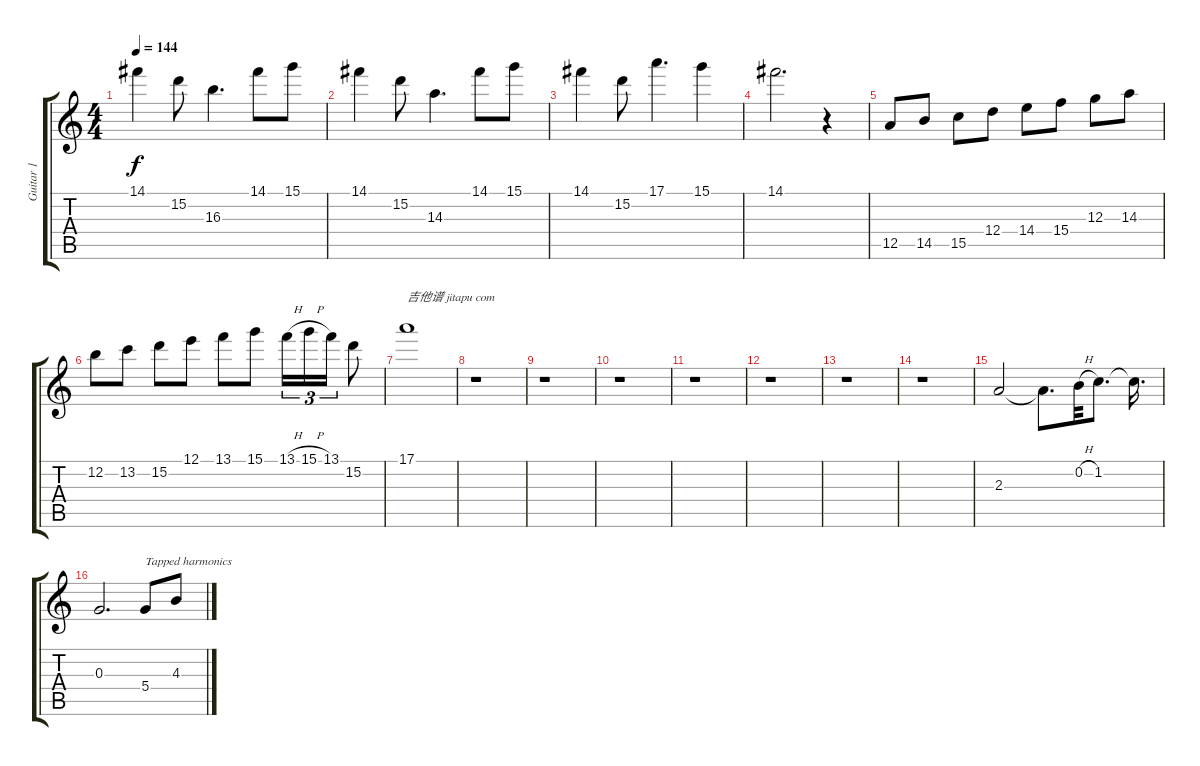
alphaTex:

\track ("Guitar 1" "Guitar 1") {instrument electricguitarclean}
\staff {score tabs}
\tuning (E4 B3 G3 D3 A2 E2) {hide}
\ts (4 4)
\tempo 144
\clef g2
\ks c
14.1.4{dy f} 15.2.8 16.3.4{d} 14.1.8 15.1.8 |
14.1.4 15.2.8 14.3.4{d} 14.1.8 15.1.8 |
14.1.4 15.2.8 17.1.4{d} 15.1.4 |
14.1.2{d} r.4 |
12.5.8 14.5.8 15.5.8 12.4.8 14.4.8 15.4.8 12.3.8 14.3.8 |
12.2.8 13.2.8 15.2.8 12.1.8 13.1.8 15.1.8 13.1{h}.16{tu (3 2)} 15.1{h}.16{tu (3 2)} 13.1.16{tu (3 2)} 15.2.8 |
17.1.1{txt "吉他谱 jitapu com"} |
r.1 |
r.1 |
r.1 |
r.1 |
r.1 |
r.1 |
r.1 |
2.3.2 2.3{t}.8{d} 0.2{h}.32 1.2.8{d} 1.2{t}.16{d} |
0.3.2{d} 5.4.8{txt "Tapped harmonics"} 4.3.8
